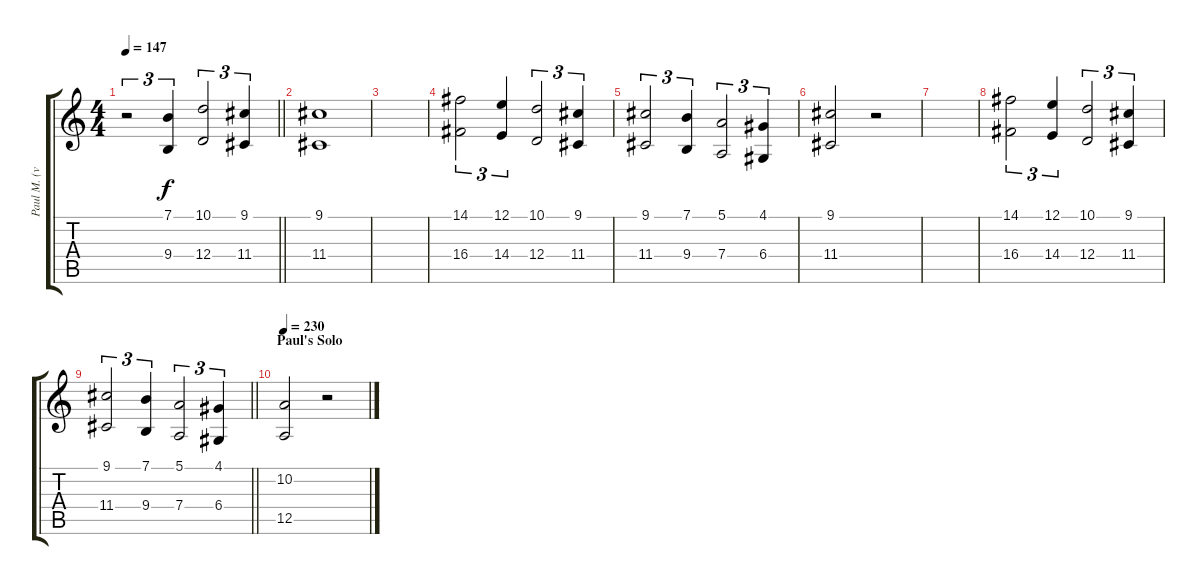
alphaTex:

\track ("Paul M. (vocals)" "Paul M. (v") {instrument lead2sawtooth}
\staff {score tabs}
\tuning (E4 B3 G3 D3 A2 E2) {hide}
\ts (4 4)
\tempo 147
\clef g2
\barLineRight lightlight
\ks c
r.2{tu (3 2) dy f} (7.1 9.4).4{tu (3 2)} (10.1 12.4).2{tu (3 2)} (9.1 11.4).4{tu (3 2)} |
(9.1 11.4).1 |
|
(14.1 16.4).2{tu (3 2)} (12.1 14.4).4{tu (3 2)} (10.1 12.4).2{tu (3 2)} (9.1 11.4).4{tu (3 2)} |
(9.1 11.4).2{tu (3 2)} (7.1 9.4).4{tu (3 2)} (5.1 7.4).2{tu (3 2)} (4.1 6.4).4{tu (3 2)} |
(9.1 11.4).2 r.2 |
|
(14.1 16.4).2{tu (3 2)} (12.1 14.4).4{tu (3 2)} (10.1 12.4).2{tu (3 2)} (9.1 11.4).4{tu (3 2)} |
\barLineRight lightlight
(9.1 11.4).2{tu (3 2)} (7.1 9.4).4{tu (3 2)} (5.1 7.4).2{tu (3 2)} (4.1 6.4).4{tu (3 2)} |
\section ("" "Paul's Solo")
\tempo 230
(10.2 12.5).2 r.2
